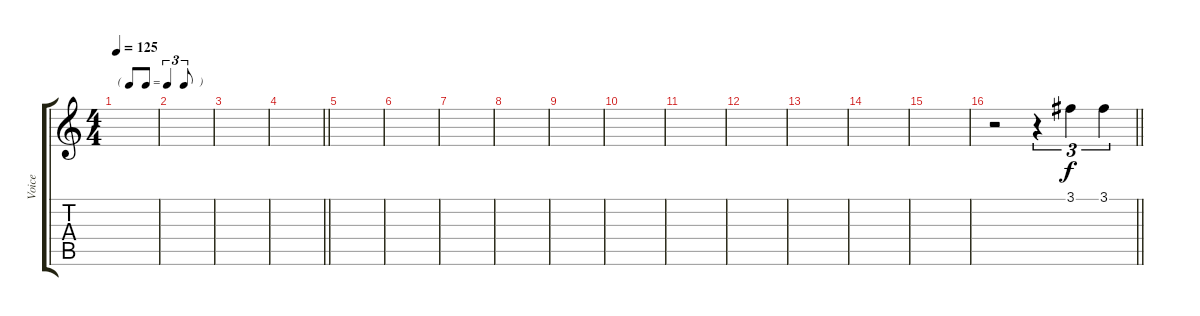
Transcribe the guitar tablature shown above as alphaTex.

\track ("Voice" "Voice") {instrument electricguitarjazz}
\staff {score tabs}
\tuning (Eb4 Bb3 Gb3 Db3 Ab2 Eb2) {hide}
\ts (4 4)
\tf triplet8th
\tempo 125
\clef g2
\ks c
|
|
|
\barLineRight lightlight
|
|
|
|
|
|
|
|
|
|
|
|
\barLineRight lightlight
r.2 r.4{tu (3 2)} 3.1.4{tu (3 2)} 3.1.4{tu (3 2)}
